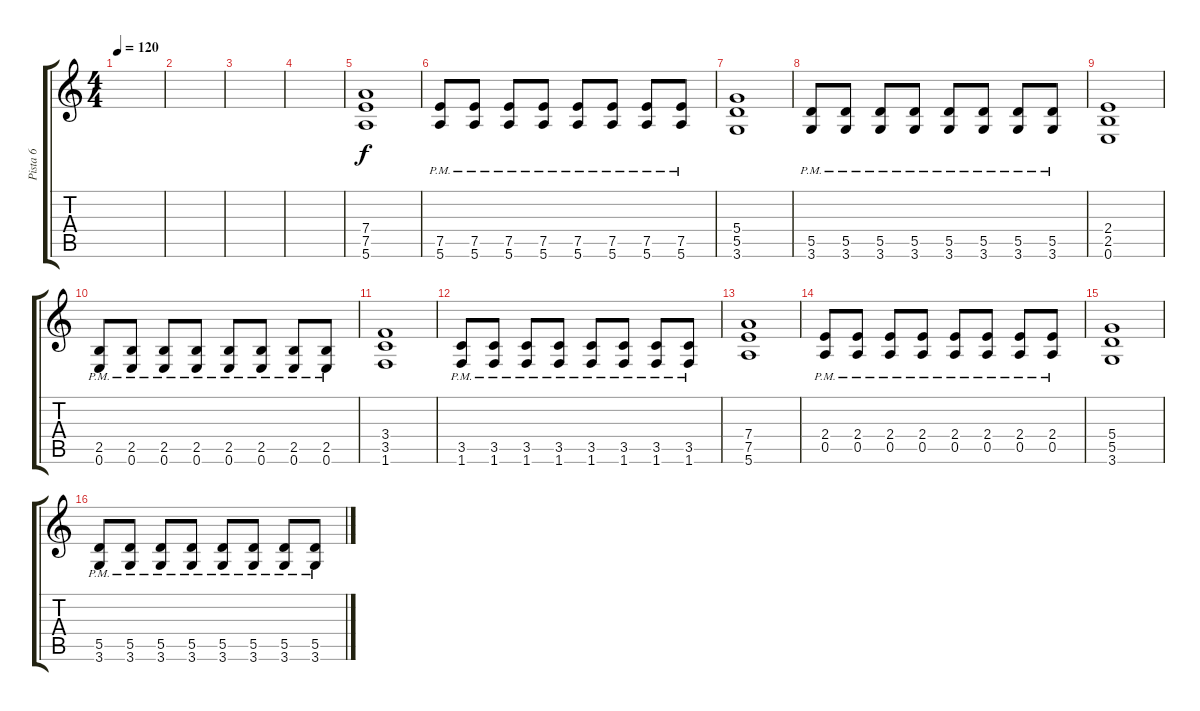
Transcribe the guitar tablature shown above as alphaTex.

\track ("Pista 6" "Pista 6") {instrument distortionguitar}
\staff {score tabs}
\tuning (E4 B3 G3 D3 A2 E2) {hide}
\ts (4 4)
\tempo 120
\clef g2
\ks c
|
|
|
|
(7.4 7.5 5.6).1 |
(7.5{pm} 5.6{pm}).8 (7.5{pm} 5.6{pm}).8 (7.5{pm} 5.6{pm}).8 (7.5{pm} 5.6{pm}).8 (7.5{pm} 5.6{pm}).8 (7.5{pm} 5.6{pm}).8 (7.5{pm} 5.6{pm}).8 (7.5{pm} 5.6{pm}).8 |
(5.4 5.5 3.6).1 |
(5.5{pm} 3.6{pm}).8 (5.5{pm} 3.6{pm}).8 (5.5{pm} 3.6{pm}).8 (5.5{pm} 3.6{pm}).8 (5.5{pm} 3.6{pm}).8 (5.5{pm} 3.6{pm}).8 (5.5{pm} 3.6{pm}).8 (5.5{pm} 3.6{pm}).8 |
(2.4 2.5 0.6).1 |
(2.5{pm} 0.6{pm}).8 (2.5{pm} 0.6{pm}).8 (2.5{pm} 0.6{pm}).8 (2.5{pm} 0.6{pm}).8 (2.5{pm} 0.6{pm}).8 (2.5{pm} 0.6{pm}).8 (2.5{pm} 0.6{pm}).8 (2.5{pm} 0.6{pm}).8 |
(3.4 3.5 1.6).1 |
(3.5{pm} 1.6{pm}).8 (3.5{pm} 1.6{pm}).8 (3.5{pm} 1.6{pm}).8 (3.5{pm} 1.6{pm}).8 (3.5{pm} 1.6{pm}).8 (3.5{pm} 1.6{pm}).8 (3.5{pm} 1.6{pm}).8 (3.5{pm} 1.6{pm}).8 |
(7.4 7.5 5.6).1 |
(2.4{pm} 0.5{pm}).8 (2.4{pm} 0.5{pm}).8 (2.4{pm} 0.5{pm}).8 (2.4{pm} 0.5{pm}).8 (2.4{pm} 0.5{pm}).8 (2.4{pm} 0.5{pm}).8 (2.4{pm} 0.5{pm}).8 (2.4{pm} 0.5{pm}).8 |
(5.4 5.5 3.6).1 |
(5.5{pm} 3.6{pm}).8 (5.5{pm} 3.6{pm}).8 (5.5{pm} 3.6{pm}).8 (5.5{pm} 3.6{pm}).8 (5.5{pm} 3.6{pm}).8 (5.5{pm} 3.6{pm}).8 (5.5{pm} 3.6{pm}).8 (5.5{pm} 3.6{pm}).8
